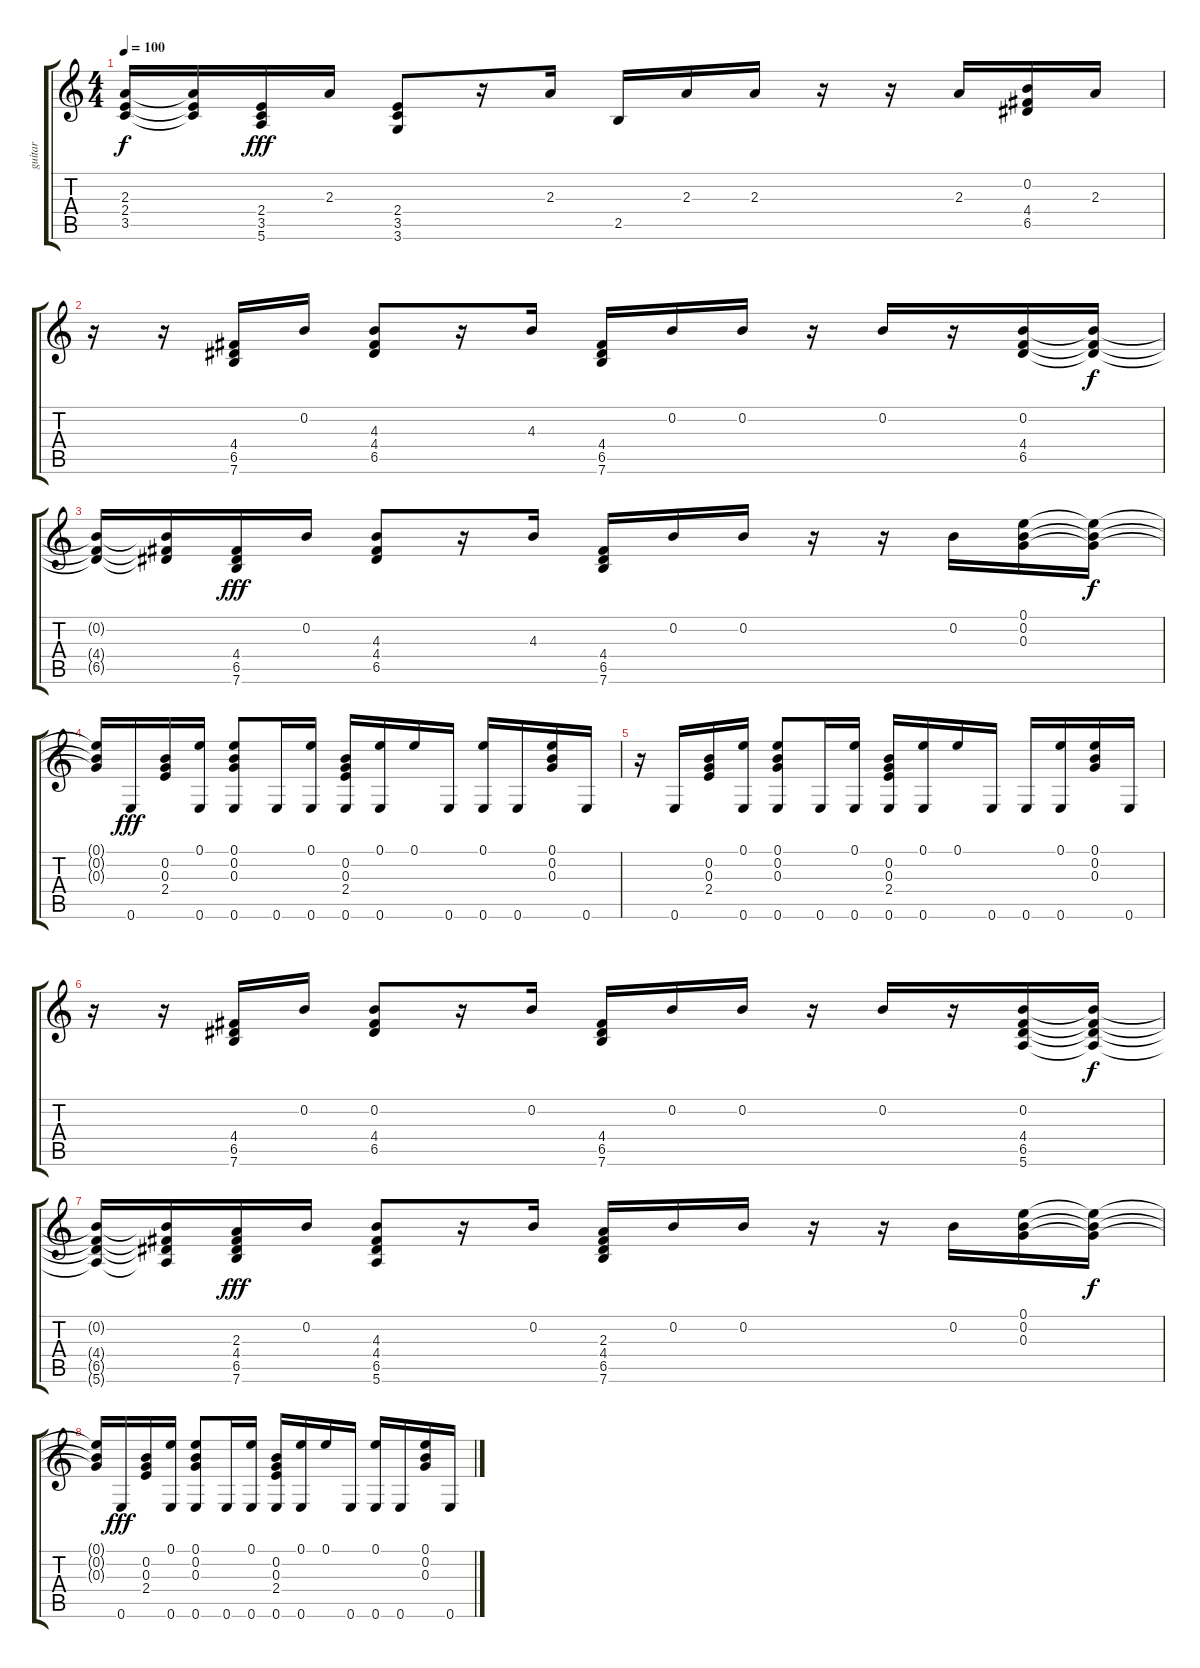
\track ("guitar" "guitar") {instrument electricguitarclean}
\staff {score tabs}
\tuning (E4 B3 G3 D3 A2 E2) {hide}
\ts (4 4)
\tempo 100
\clef g2
\ks c
(2.3{t} 2.4{t} 3.5{t}).16{dy f} (2.3{t} 2.4{t} 3.5{t}).16 (2.4 3.5 5.6).16{dy fff} 2.3.16 (2.4 3.5 3.6).8 r.16 2.3.16 2.5.16 2.3.16 2.3.16 r.16 r.16 2.3.16 (0.2 4.4 6.5).16 2.3.16 |
r.16 r.16 (4.4 6.5 7.6).16 0.2.16 (4.3 4.4 6.5).8 r.16 4.3.16 (4.4 6.5 7.6).16 0.2.16 0.2.16 r.16 0.2.16 r.16 (0.2 4.4 6.5).16 (0.2{t} 4.4{t} 6.5{t}).16{dy f} |
(0.2{t} 4.4{t} 6.5{t}).16 (0.2{t} 4.4{t} 6.5{t}).16 (4.4 6.5 7.6).16{dy fff} 0.2.16 (4.3 4.4 6.5).8 r.16 4.3.16 (4.4 6.5 7.6).16 0.2.16 0.2.16 r.16 r.16 0.2.16 (0.1 0.2 0.3).16 (0.1{t} 0.2{t} 0.3{t}).16{dy f} |
(0.1{t} 0.2{t} 0.3{t}).16 0.6.16{dy fff} (0.2 0.3 2.4).16 (0.1 0.6).16 (0.1 0.2 0.3 0.6).8 0.6.16 (0.1 0.6).16 (0.2 0.3 2.4 0.6).16 (0.1 0.6).16 0.1.16 0.6.16 (0.1 0.6).16 0.6.16 (0.1 0.2 0.3).16 0.6.16 |
r.16 0.6.16 (0.2 0.3 2.4).16 (0.1 0.6).16 (0.1 0.2 0.3 0.6).8 0.6.16 (0.1 0.6).16 (0.2 0.3 2.4 0.6).16 (0.1 0.6).16 0.1.16 0.6.16 0.6.16 (0.1 0.6).16 (0.1 0.2 0.3).16 0.6.16 |
r.16 r.16 (4.4 6.5 7.6).16 0.2.16 (0.2 4.4 6.5).8 r.16 0.2.16 (4.4 6.5 7.6).16 0.2.16 0.2.16 r.16 0.2.16 r.16 (0.2 4.4 6.5 5.6).16 (0.2{t} 4.4{t} 6.5{t} 5.6{t}).16{dy f} |
(0.2{t} 4.4{t} 6.5{t} 5.6{t}).16 (0.2{t} 4.4{t} 6.5{t} 5.6{t}).16 (2.3 4.4 6.5 7.6).16{dy fff} 0.2.16 (4.3 4.4 6.5 5.6).8 r.16 0.2.16 (2.3 4.4 6.5 7.6).16 0.2.16 0.2.16 r.16 r.16 0.2.16 (0.1 0.2 0.3).16 (0.1{t} 0.2{t} 0.3{t}).16{dy f} |
(0.1{t} 0.2{t} 0.3{t}).16 0.6.16{dy fff} (0.2 0.3 2.4).16 (0.1 0.6).16 (0.1 0.2 0.3 0.6).8 0.6.16 (0.1 0.6).16 (0.2 0.3 2.4 0.6).16 (0.1 0.6).16 0.1.16 0.6.16 (0.1 0.6).16 0.6.16 (0.1 0.2 0.3).16 0.6.16
